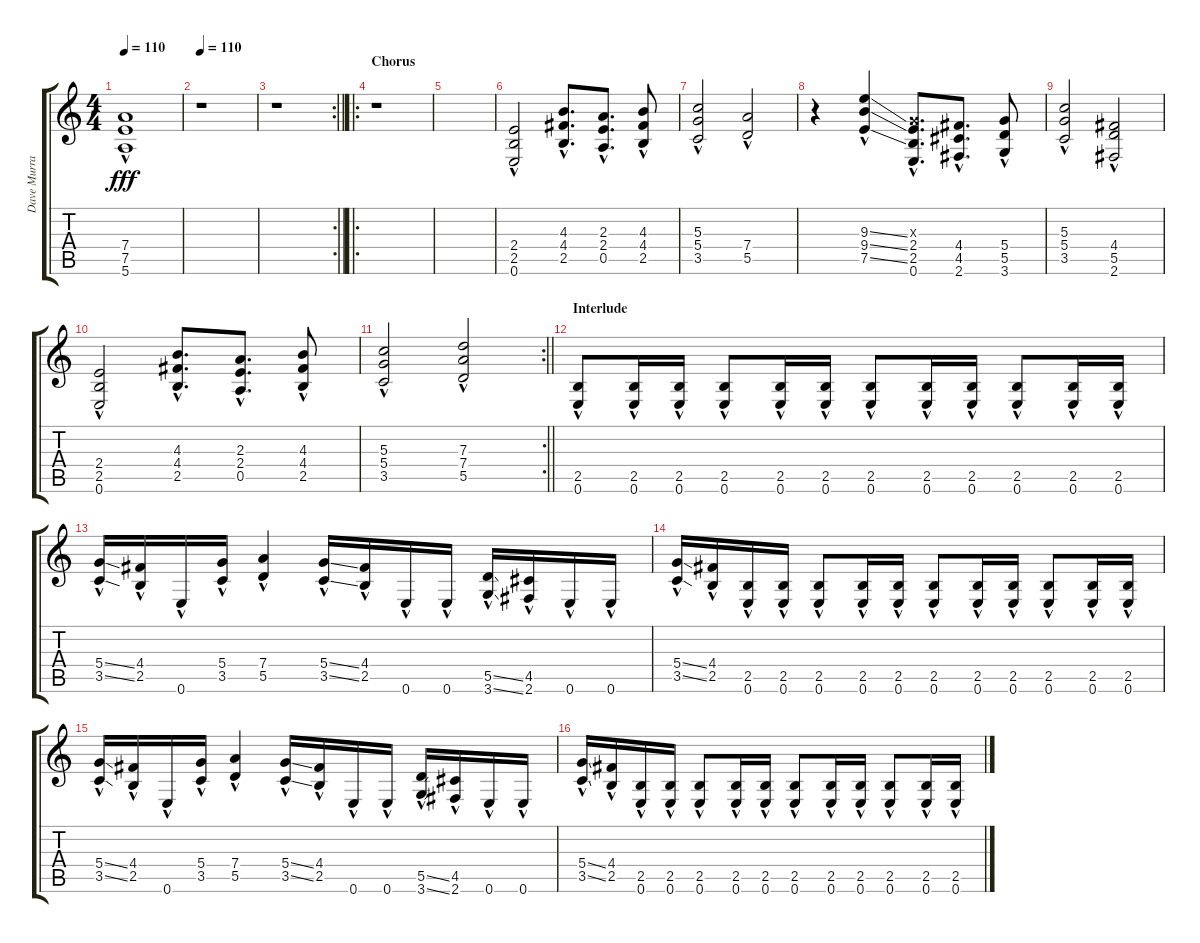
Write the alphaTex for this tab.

\track ("Dave Murray (Dis)" "Dave Murra") {solo instrument distortionguitar}
\staff {score tabs}
\tuning (E4 B3 G3 D3 A2 E2) {hide}
\ts (4 4)
\tempo 110
\clef g2
\ks c
(7.4{hac} 7.5{hac} 5.6{hac}).1{dy fff} |
\tempo 110
r.1 |
\rc 2
\barLineRight lightlight
r.1 |
\ro
\section ("" "Chorus")
r.1 |
|
(2.4{hac} 2.5{hac} 0.6{hac}).2 (4.3{hac} 4.4{hac} 2.5{hac}).8{d} (2.3{hac} 2.4{hac} 0.5{hac}).8{d} (4.3{hac} 4.4{hac} 2.5{hac}).8 |
(5.3{hac} 5.4{hac} 3.5{hac}).2 (7.4{hac} 5.5{hac}).2 |
r.4 (9.3{ss hac} 9.4{ss hac} 7.5{ss hac}).4 (0.3{hac x} 2.4{hac} 2.5{hac} 0.6{hac}).8{d} (4.4{hac} 4.5{hac} 2.6{hac}).8{d} (5.4{hac} 5.5{hac} 3.6{hac}).8 |
(5.3{hac} 5.4{hac} 3.5{hac}).2 (4.4{hac} 5.5{hac} 2.6{hac}).2 |
(2.4{hac} 2.5{hac} 0.6{hac}).2 (4.3{hac} 4.4{hac} 2.5{hac}).8{d} (2.3{hac} 2.4{hac} 0.5{hac}).8{d} (4.3{hac} 4.4{hac} 2.5{hac}).8 |
\rc 2
\barLineRight lightlight
(5.3{hac} 5.4{hac} 3.5{hac}).2 (7.3{hac} 7.4{hac} 5.5{hac}).2 |
\section ("" "Interlude")
(2.5{hac} 0.6{hac}).8 (2.5{hac} 0.6{hac}).16 (2.5{hac} 0.6{hac}).16 (2.5{hac} 0.6{hac}).8 (2.5{hac} 0.6{hac}).16 (2.5{hac} 0.6{hac}).16 (2.5{hac} 0.6{hac}).8 (2.5{hac} 0.6{hac}).16 (2.5{hac} 0.6{hac}).16 (2.5{hac} 0.6{hac}).8 (2.5{hac} 0.6{hac}).16 (2.5{hac} 0.6{hac}).16 |
(5.4{ss hac} 3.5{ss hac}).16 (4.4{hac} 2.5{hac}).16 0.6{hac}.16 (5.4{hac} 3.5{hac}).16 (7.4{hac} 5.5{hac}).4 (5.4{ss hac} 3.5{ss hac}).16 (4.4{hac} 2.5{hac}).16 0.6{hac}.16 0.6{hac}.16 (5.5{ss hac} 3.6{ss hac}).16 (4.5{hac} 2.6{hac}).16 0.6{hac}.16 0.6{hac}.16 |
(5.4{ss hac} 3.5{ss hac}).16 (4.4{hac} 2.5{hac}).16 (2.5{hac} 0.6{hac}).16 (2.5{hac} 0.6{hac}).16 (2.5{hac} 0.6{hac}).8 (2.5{hac} 0.6{hac}).16 (2.5{hac} 0.6{hac}).16 (2.5{hac} 0.6{hac}).8 (2.5{hac} 0.6{hac}).16 (2.5{hac} 0.6{hac}).16 (2.5{hac} 0.6{hac}).8 (2.5{hac} 0.6{hac}).16 (2.5{hac} 0.6{hac}).16 |
(5.4{ss hac} 3.5{ss hac}).16 (4.4{hac} 2.5{hac}).16 0.6{hac}.16 (5.4{hac} 3.5{hac}).16 (7.4{hac} 5.5{hac}).4 (5.4{ss hac} 3.5{ss hac}).16 (4.4{hac} 2.5{hac}).16 0.6{hac}.16 0.6{hac}.16 (5.5{ss hac} 3.6{ss hac}).16 (4.5{hac} 2.6{hac}).16 0.6{hac}.16 0.6{hac}.16 |
(5.4{ss hac} 3.5{ss hac}).16 (4.4{hac} 2.5{hac}).16 (2.5{hac} 0.6{hac}).16 (2.5{hac} 0.6{hac}).16 (2.5{hac} 0.6{hac}).8 (2.5{hac} 0.6{hac}).16 (2.5{hac} 0.6{hac}).16 (2.5{hac} 0.6{hac}).8 (2.5{hac} 0.6{hac}).16 (2.5{hac} 0.6{hac}).16 (2.5{hac} 0.6{hac}).8 (2.5{hac} 0.6{hac}).16 (2.5{hac} 0.6{hac}).16
